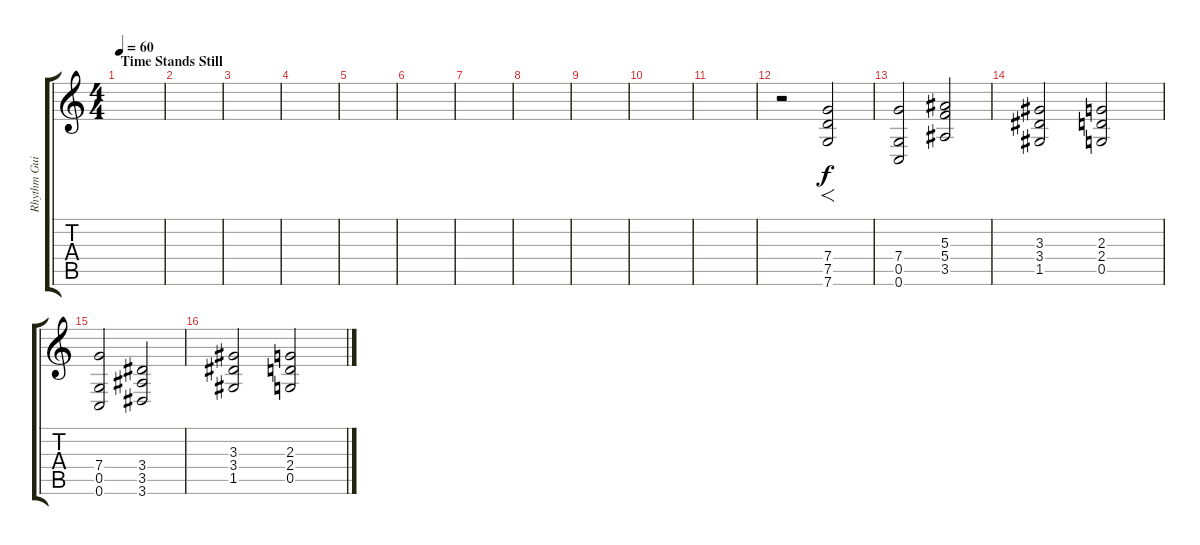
\track ("Rhythm Guitar" "Rhythm Gui") {instrument distortionguitar}
\staff {score tabs}
\tuning (D4 A3 F3 C3 G2 C2) {hide}
\ts (4 4)
\section ("" "Time Stands Still")
\tempo 60
\clef g2
\ks c
|
|
|
|
|
|
|
|
|
|
|
r.2 (7.4 7.5 7.6).2{f} |
(7.4 0.5 0.6).2 (5.3 5.4 3.5).2 |
(3.3 3.4 1.5).2 (2.3 2.4 0.5).2 |
(7.4 0.5 0.6).2 (3.4 3.5 3.6).2 |
(3.3 3.4 1.5).2 (2.3 2.4 0.5).2
